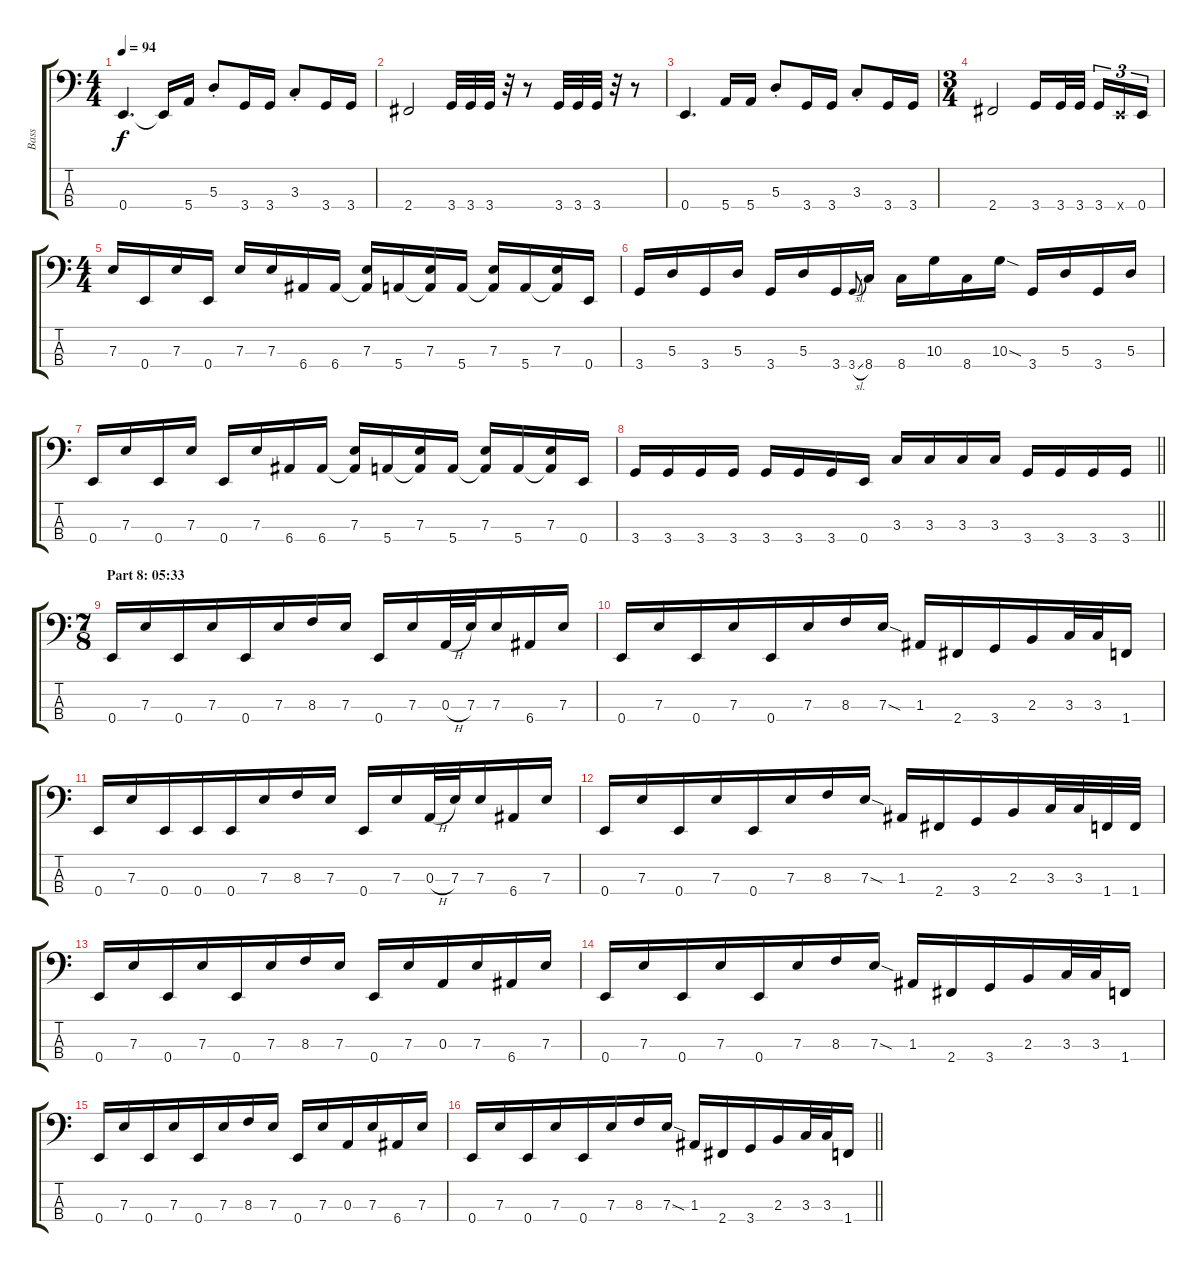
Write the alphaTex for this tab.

\track ("Bass" "Bass") {instrument electricbasspick}
\staff {score tabs}
\tuning (G2 D2 A1 E1) {hide}
\ts (4 4)
\tempo 94
\clef f4
\ks c
0.4.4{d dy f} 0.4{t}.16 5.4.16 5.3{st}.8 3.4.16 3.4.16 3.3{st}.8 3.4.16 3.4.16 |
2.4.2 3.4.32 3.4.32 3.4.32 r.32 r.8 3.4.32 3.4.32 3.4.32 r.32 r.8 |
0.4.4{d} 5.4.16 5.4.16 5.3{st}.8 3.4.16 3.4.16 3.3{st}.8 3.4.16 3.4.16 |
\ts (3 4)
2.4.2 3.4.16 3.4.32 3.4.32{beam splitsecondary} 3.4.16{tu (3 2)} 0.4{x}.16{tu (3 2)} 0.4.16{tu (3 2)} |
\ts (4 4)
7.3.16 0.4.16 7.3.16 0.4.16 7.3.16 7.3.16 6.4.16 6.4.16 (7.3 6.4{t}).16 5.4.16 (7.3 5.4{t}).16 5.4.16 (7.3 5.4{t}).16 5.4.16 (7.3 5.4{t}).16 0.4.16 |
3.4.16 5.3.16 3.4.16 5.3.16 3.4.16 5.3.16 3.4.16 3.4{sl}.8{gr onbeat} 8.4.16 8.4.16 10.3.16 8.4.16 10.3{sod}.16 3.4.16 5.3.16 3.4.16 5.3.16 |
0.4.16 7.3.16 0.4.16 7.3.16 0.4.16 7.3.16 6.4.16 6.4.16 (7.3 6.4{t}).16 5.4.16 (7.3 5.4{t}).16 5.4.16 (7.3 5.4{t}).16 5.4.16 (7.3 5.4{t}).16 0.4.16 |
\barLineRight lightlight
3.4.16 3.4.16 3.4.16 3.4.16 3.4.16 3.4.16 3.4.16 0.4.16 3.3.16 3.3.16 3.3.16 3.3.16 3.4.16 3.4.16 3.4.16 3.4.16 |
\ts (7 8)
\section ("" "Part 8: 05:33")
0.4.16 7.3.16 0.4.16 7.3.16 0.4.16 7.3.16 8.3.16 7.3.16 0.4.16 7.3.16 0.3{h}.32 7.3.32 7.3.16 6.4.16 7.3.16 |
0.4.16 7.3.16 0.4.16 7.3.16 0.4.16 7.3.16 8.3.16 7.3{sod}.16 1.3.16 2.4.16 3.4.16 2.3.16 3.3.32 3.3.32 1.4.16 |
0.4.16 7.3.16 0.4.16 0.4.16 0.4.16 7.3.16 8.3.16 7.3.16 0.4.16 7.3.16 0.3{h}.32 7.3.32 7.3.16 6.4.16 7.3.16 |
0.4.16 7.3.16 0.4.16 7.3.16 0.4.16 7.3.16 8.3.16 7.3{sod}.16 1.3.16 2.4.16 3.4.16 2.3.16 3.3.32 3.3.32 1.4.32 1.4.32 |
0.4.16 7.3.16 0.4.16 7.3.16 0.4.16 7.3.16 8.3.16 7.3.16 0.4.16 7.3.16 0.3.16 7.3.16 6.4.16 7.3.16 |
0.4.16 7.3.16 0.4.16 7.3.16 0.4.16 7.3.16 8.3.16 7.3{sod}.16 1.3.16 2.4.16 3.4.16 2.3.16 3.3.32 3.3.32 1.4.16 |
0.4.16 7.3.16 0.4.16 7.3.16 0.4.16 7.3.16 8.3.16 7.3.16 0.4.16 7.3.16 0.3.16 7.3.16 6.4.16 7.3.16 |
\barLineRight lightlight
0.4.16 7.3.16 0.4.16 7.3.16 0.4.16 7.3.16 8.3.16 7.3{sod}.16 1.3.16 2.4.16 3.4.16 2.3.16 3.3.32 3.3.32 1.4.16
